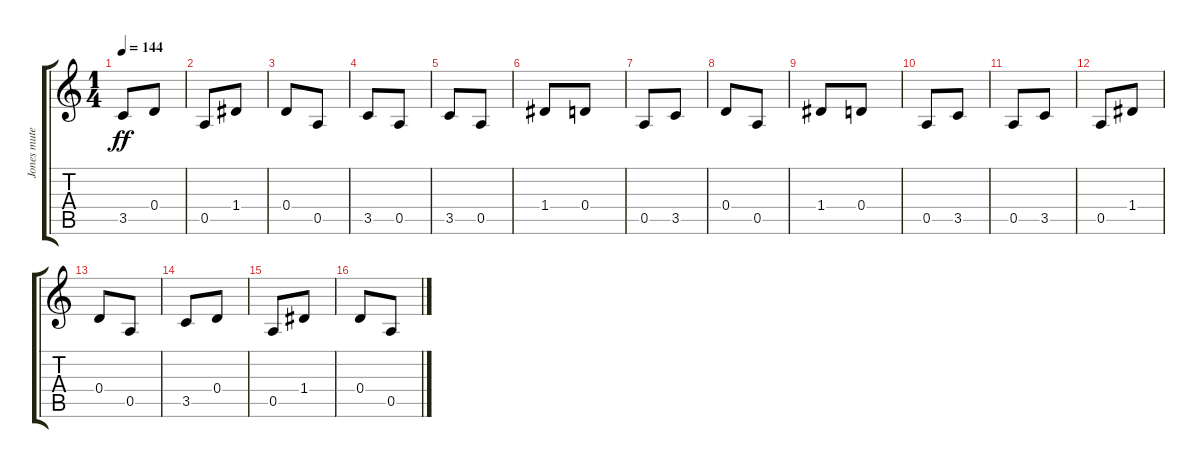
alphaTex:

\track ("Jones muted" "Jones mute") {instrument electricguitarmuted}
\staff {score tabs}
\tuning (E4 B3 G3 D3 A2 D2) {hide}
\ts (1 4)
\tempo 144
\clef g2
\ks c
3.5.8{dy ff} 0.4.8 |
0.5.8 1.4.8 |
0.4.8 0.5.8 |
3.5.8 0.5.8 |
3.5.8 0.5.8 |
1.4.8 0.4.8 |
0.5.8 3.5.8 |
0.4.8 0.5.8 |
1.4.8 0.4.8 |
0.5.8 3.5.8 |
0.5.8 3.5.8 |
0.5.8 1.4.8 |
0.4.8 0.5.8 |
3.5.8 0.4.8 |
0.5.8 1.4.8 |
0.4.8 0.5.8
